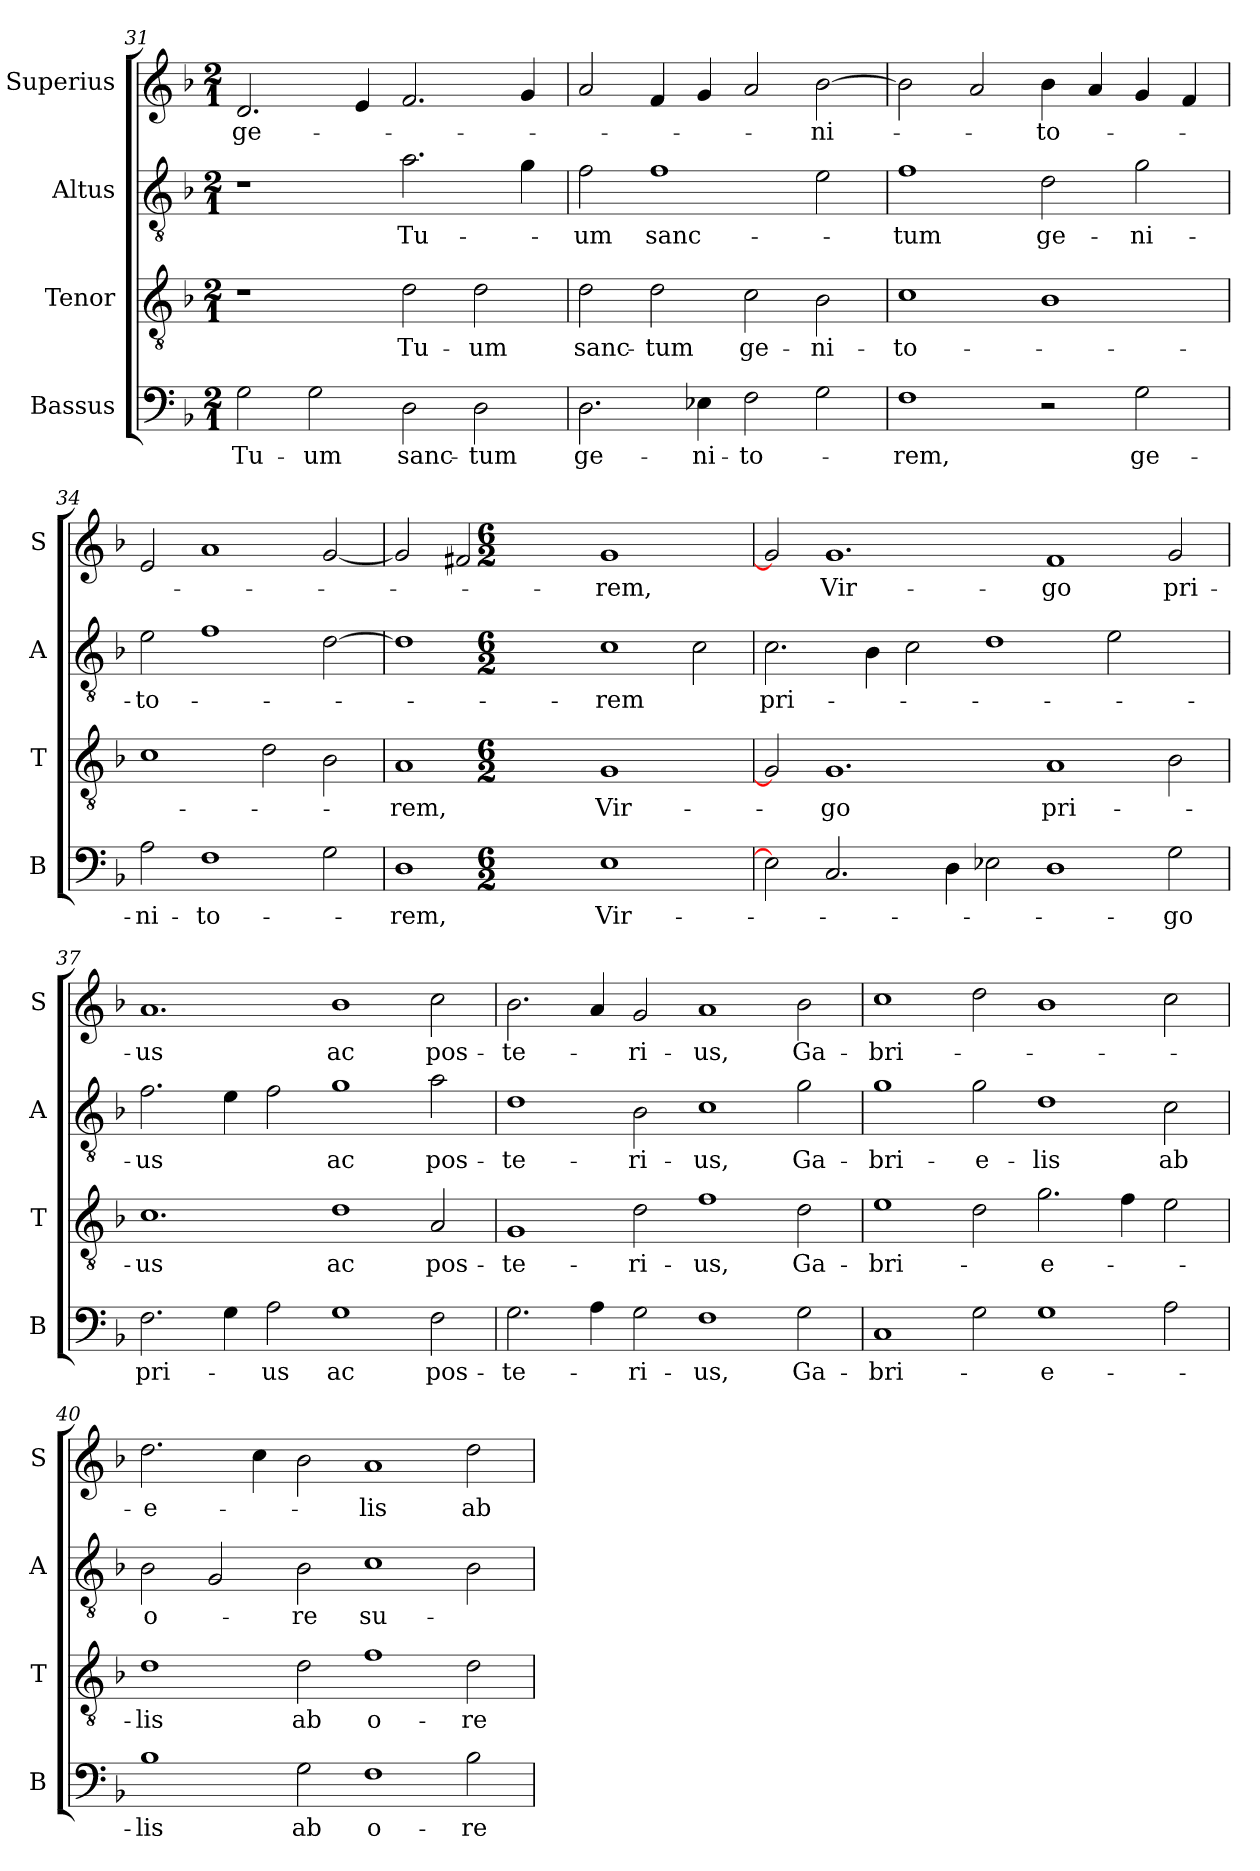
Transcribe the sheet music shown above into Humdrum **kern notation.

**kern	**text	**kern	**text	**kern	**text	**kern	**text
*part4	*part4	*part3	*part3	*part2	*part2	*part1	*part1
*staff4	*staff4	*staff3	*staff3	*staff2	*staff2	*staff1	*staff1
*I"Bassus	*	*I"Tenor	*	*I"Altus	*	*I"Superius	*
*I'B	*	*I'T	*	*I'A	*	*I'S	*
*clefF4	*	*clefGv2	*	*clefGv2	*	*clefG2	*
*k[b-]	*	*k[b-]	*	*k[b-]	*	*k[b-]	*
*M2/1	*	*M2/1	*	*M2/1	*	*M2/1	*
=31	=31	=31	=31	=31	=31	=31	=31
2G\	Tu-	1r	.	1r	.	2.d/	ge-
2G\	-um	.	.	.	.	.	.
.	.	.	.	.	.	4e/	.
2D\	sanc-	2d\	Tu-	2.a\	Tu-	2.f/	.
2D\	-tum	2d\	-um	.	.	.	.
.	.	.	.	4g\	.	4g/	.
=32	=32	=32	=32	=32	=32	=32	=32
2.D\	ge-	2d\	sanc-	2f\	-um	2a/	.
.	.	2d\	-tum	1f	sanc-	4f/	.
4E-X\	-ni-	.	.	.	.	4g/	.
2F\	-to-	2c\	ge-	.	.	2a/	.
2G\	.	2B-\	-ni-	2e\	.	[2b-\	-ni-
=33	=33	=33	=33	=33	=33	=33	=33
1F	-rem,	1c	-to-	1f	-tum	2b-\]	.
.	.	.	.	.	.	2a/	.
2r	.	1B-	.	2d\	ge-	4b-\	-to-
.	.	.	.	.	.	4a/	.
2G\	ge-	.	.	2g\	-ni-	4g/	.
.	.	.	.	.	.	4f/	.
=34	=34	=34	=34	=34	=34	=34	=34
2A\	-ni-	1c	.	2e\	-to-	2e/	.
1F	-to-	.	.	1f	.	1a	.
.	.	2d\	.	.	.	.	.
2G\	.	2B-\	.	[2d\	.	[2g/	.
=35	=35	=35	=35	=35	=35	=35	=35
1D	-rem,	1A	-rem,	1d]	.	2g/]	.
.	.	.	.	.	.	2f#X/	.
*M6/2	*	*M6/2	*	*M6/2	*	*M6/2	*
[1E	Vir-	[1G	Vir-	1c	-rem	[1g	-rem,
2ryy	.	2ryy	.	2c\	.	2ryy	.
=36	=36	=36	=36	=36	=36	=36	=36
2E]	.	2G]	.	2.c\	pri-	2g]	.
2.C/	.	1.G	-go	.	.	1.g	Vir-
.	.	.	.	4B-\	.	.	.
.	.	.	.	2c\	.	.	.
4D\	.	.	.	.	.	.	.
2E-X\	.	.	.	1d	.	.	.
1D	.	1A	pri-	.	.	1f	-go
.	.	.	.	2e\	.	.	.
2G\	-go	2B-\	.	2ryy	.	2g/	pri-
=37	=37	=37	=37	=37	=37	=37	=37
2.F\	pri-	1.c	-us	2.f\	-us	1.a	-us
4G\	.	.	.	4e\	.	.	.
2A\	-us	.	.	2f\	.	.	.
1G	ac	1d	ac	1g	ac	1b-	ac
2F\	pos-	2A/	pos-	2a\	pos-	2cc\	pos-
=38	=38	=38	=38	=38	=38	=38	=38
2.G\	-te-	1G	-te-	1d	-te-	2.b-\	-te-
4A\	.	.	.	.	.	4a/	.
2G\	-ri-	2d\	-ri-	2B-\	-ri-	2g/	-ri-
1F	-us,	1f	-us,	1c	-us,	1a	-us,
2G\	Ga-	2d\	Ga-	2g\	Ga-	2b-\	Ga-
=39	=39	=39	=39	=39	=39	=39	=39
1C	-bri-	1e	-bri-	1g	-bri-	1cc	-bri-
2G\	.	2d\	.	2g\	-e-	2dd\	.
1G	-e-	2.g\	-e-	1d	-lis	1b-	.
.	.	4f\	.	.	.	.	.
2A\	.	2e\	.	2c\	ab	2cc\	.
=40	=40	=40	=40	=40	=40	=40	=40
1B-	-lis	1d	-lis	2B-\	o-	2.dd\	-e-
.	.	.	.	2G/	.	.	.
.	.	.	.	.	.	4cc\	.
2G\	ab	2d\	ab	2B-\	-re	2b-\	.
1F	o-	1f	o-	1c	su-	1a	-lis
2B-\	-re	2d\	-re	2B-\	.	2dd\	ab
=	=	=	=	=	=	=	=
*-	*-	*-	*-	*-	*-	*-	*-
